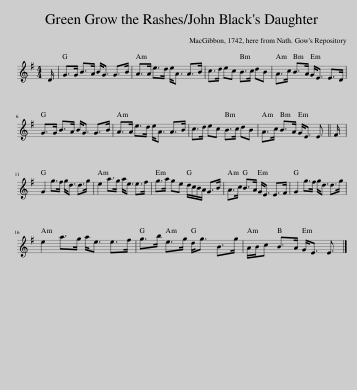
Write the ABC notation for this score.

X:1
L:1/8
M:4/4
I:linebreak $
K:Emin
V:1 treble
V:1
 D/ | G>G B>A B<G G>B | A>A e>d e<A A>B | c>d ec B>c dB | A>c B>A G<E E>D |$ %5
 G>G B>A B<G G>B | A>A e>d e<A A>B | c>d ec B>c dB | A>c B>A G<E E3/2 || F/ |$ %10
 G2 g>f g<d d>g | e2 a>g a<e e>f | g>a ge d/c/B/A/ G>B | A>c B>A G<E E>F | G2 g>f g<d d>g |$ %15
 e2 a>g a<e e>f | g>b e>g d<g B>g | A/B/c B>A G<E E3/2 |] %18
